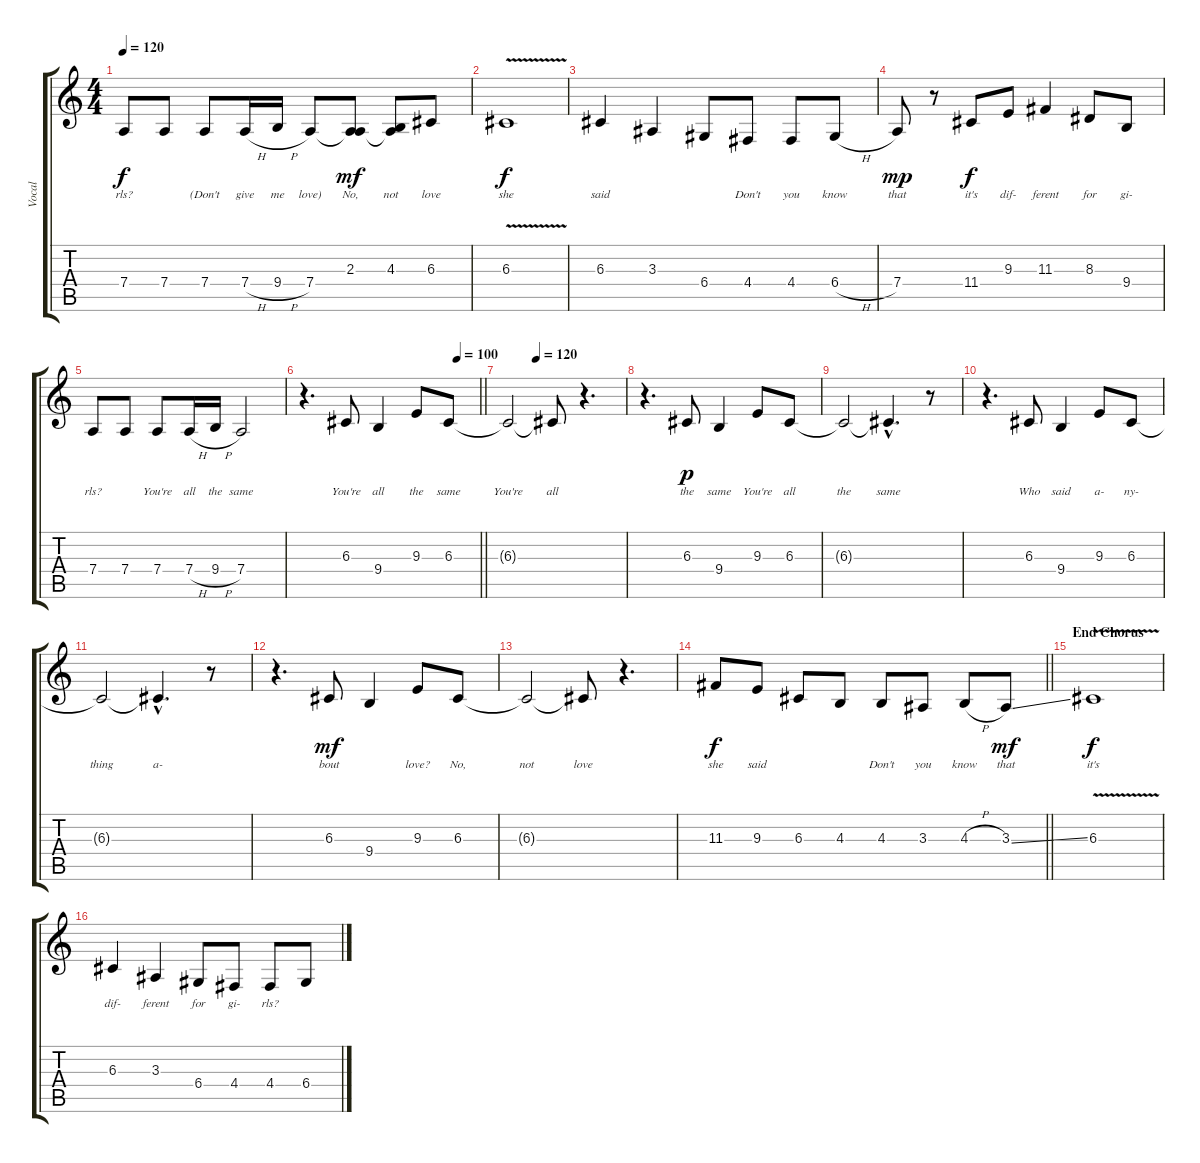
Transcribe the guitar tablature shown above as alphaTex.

\track ("Vocal" "Vocal") {instrument vibraphone}
\staff {score tabs}
\tuning (E4 B3 G3 D3 A2 E2) {hide}
\ts (4 4)
\tempo 120
\clef g2
\ks c
7.4.8{lyrics (0 "rls?") lyrics (1 "") lyrics (2 "") lyrics (3 "") lyrics (4 "") dy f} 7.4.8{lyrics (0 "") lyrics (1 "") lyrics (2 "") lyrics (3 "") lyrics (4 "")} 7.4.8{lyrics (0 "(Don't") lyrics (1 "") lyrics (2 "") lyrics (3 "") lyrics (4 "")} 7.4{h}.16{lyrics (0 "give") lyrics (1 "") lyrics (2 "") lyrics (3 "") lyrics (4 "")} 9.4{h}.16{lyrics (0 "me") lyrics (1 "") lyrics (2 "") lyrics (3 "") lyrics (4 "")} 7.4.8{lyrics (0 "love)") lyrics (1 "") lyrics (2 "") lyrics (3 "") lyrics (4 "")} (2.3 7.4{t}).8{lyrics (0 "No,") lyrics (1 "") lyrics (2 "") lyrics (3 "") lyrics (4 "") dy mf} (4.3 7.4{t}).8{lyrics (0 "not") lyrics (1 "") lyrics (2 "") lyrics (3 "") lyrics (4 "")} 6.3.8{lyrics (0 "love") lyrics (1 "") lyrics (2 "") lyrics (3 "") lyrics (4 "")} |
6.3{v}.1{lyrics (0 "she") lyrics (1 "") lyrics (2 "") lyrics (3 "") lyrics (4 "") dy f} |
6.3.4{lyrics (0 "said") lyrics (1 "") lyrics (2 "") lyrics (3 "") lyrics (4 "")} 3.3.4{lyrics (0 "") lyrics (1 "") lyrics (2 "") lyrics (3 "") lyrics (4 "")} 6.4.8{lyrics (0 "") lyrics (1 "") lyrics (2 "") lyrics (3 "") lyrics (4 "")} 4.4.8{lyrics (0 "Don't") lyrics (1 "") lyrics (2 "") lyrics (3 "") lyrics (4 "")} 4.4.8{lyrics (0 "you") lyrics (1 "") lyrics (2 "") lyrics (3 "") lyrics (4 "")} 6.4{h}.8{lyrics (0 "know") lyrics (1 "") lyrics (2 "") lyrics (3 "") lyrics (4 "")} |
7.4.8{lyrics (0 "that") lyrics (1 "") lyrics (2 "") lyrics (3 "") lyrics (4 "") dy mp} r.8 11.4.8{lyrics (0 "it's") lyrics (1 "") lyrics (2 "") lyrics (3 "") lyrics (4 "") dy f} 9.3.8{lyrics (0 "dif-") lyrics (1 "") lyrics (2 "") lyrics (3 "") lyrics (4 "")} 11.3.4{lyrics (0 "ferent") lyrics (1 "") lyrics (2 "") lyrics (3 "") lyrics (4 "")} 8.3.8{lyrics (0 "for") lyrics (1 "") lyrics (2 "") lyrics (3 "") lyrics (4 "")} 9.4.8{lyrics (0 "gi-") lyrics (1 "") lyrics (2 "") lyrics (3 "") lyrics (4 "")} |
7.4.8{lyrics (0 "rls?") lyrics (1 "") lyrics (2 "") lyrics (3 "") lyrics (4 "")} 7.4.8{lyrics (0 "") lyrics (1 "") lyrics (2 "") lyrics (3 "") lyrics (4 "")} 7.4.8{lyrics (0 "You're") lyrics (1 "") lyrics (2 "") lyrics (3 "") lyrics (4 "")} 7.4{h}.16{lyrics (0 "all") lyrics (1 "") lyrics (2 "") lyrics (3 "") lyrics (4 "")} 9.4{h}.16{lyrics (0 "the") lyrics (1 "") lyrics (2 "") lyrics (3 "") lyrics (4 "")} 7.4.2{lyrics (0 "same") lyrics (1 "") lyrics (2 "") lyrics (3 "") lyrics (4 "")} |
\tempo (80 0.875)
\tempo (100 0.875)
\barLineRight lightlight
r.4{d} 6.3.8{lyrics (0 "You're") lyrics (1 "") lyrics (2 "") lyrics (3 "") lyrics (4 "")} 9.4.4{lyrics (0 "all") lyrics (1 "") lyrics (2 "") lyrics (3 "") lyrics (4 "")} 9.3.8{lyrics (0 "the") lyrics (1 "") lyrics (2 "") lyrics (3 "") lyrics (4 "")} 6.3.8{lyrics (0 "same") lyrics (1 "") lyrics (2 "") lyrics (3 "") lyrics (4 "")} |
\tempo (120 0.25)
6.3{t}.2{lyrics (0 "You're") lyrics (1 "") lyrics (2 "") lyrics (3 "") lyrics (4 "")} 6.3{t}.8{lyrics (0 "all") lyrics (1 "") lyrics (2 "") lyrics (3 "") lyrics (4 "")} r.4{d} |
r.4{d} 6.3.8{lyrics (0 "the") lyrics (1 "") lyrics (2 "") lyrics (3 "") lyrics (4 "") dy p} 9.4.4{lyrics (0 "same") lyrics (1 "") lyrics (2 "") lyrics (3 "") lyrics (4 "")} 9.3.8{lyrics (0 "You're") lyrics (1 "") lyrics (2 "") lyrics (3 "") lyrics (4 "")} 6.3.8{lyrics (0 "all") lyrics (1 "") lyrics (2 "") lyrics (3 "") lyrics (4 "")} |
6.3{t}.2{lyrics (0 "the") lyrics (1 "") lyrics (2 "") lyrics (3 "") lyrics (4 "")} 6.3{hac t}.4{d lyrics (0 "same") lyrics (1 "") lyrics (2 "") lyrics (3 "") lyrics (4 "")} r.8 |
r.4{d} 6.3.8{lyrics (0 "Who") lyrics (1 "") lyrics (2 "") lyrics (3 "") lyrics (4 "")} 9.4.4{lyrics (0 "said") lyrics (1 "") lyrics (2 "") lyrics (3 "") lyrics (4 "")} 9.3.8{lyrics (0 "a-") lyrics (1 "") lyrics (2 "") lyrics (3 "") lyrics (4 "")} 6.3.8{lyrics (0 "ny-") lyrics (1 "") lyrics (2 "") lyrics (3 "") lyrics (4 "")} |
6.3{t}.2{lyrics (0 "thing") lyrics (1 "") lyrics (2 "") lyrics (3 "") lyrics (4 "")} 6.3{hac t}.4{d lyrics (0 "a-") lyrics (1 "") lyrics (2 "") lyrics (3 "") lyrics (4 "")} r.8 |
r.4{d} 6.3.8{lyrics (0 "bout") lyrics (1 "") lyrics (2 "") lyrics (3 "") lyrics (4 "") dy mf} 9.4.4{lyrics (0 "") lyrics (1 "") lyrics (2 "") lyrics (3 "") lyrics (4 "")} 9.3.8{lyrics (0 "love?") lyrics (1 "") lyrics (2 "") lyrics (3 "") lyrics (4 "")} 6.3.8{lyrics (0 "No,") lyrics (1 "") lyrics (2 "") lyrics (3 "") lyrics (4 "")} |
6.3{t}.2{lyrics (0 "not") lyrics (1 "") lyrics (2 "") lyrics (3 "") lyrics (4 "")} 6.3{t}.8{lyrics (0 "love") lyrics (1 "") lyrics (2 "") lyrics (3 "") lyrics (4 "")} r.4{d} |
\barLineRight lightlight
11.3.8{lyrics (0 "she") lyrics (1 "") lyrics (2 "") lyrics (3 "") lyrics (4 "") dy f} 9.3.8{lyrics (0 "said") lyrics (1 "") lyrics (2 "") lyrics (3 "") lyrics (4 "")} 6.3.8{lyrics (0 "") lyrics (1 "") lyrics (2 "") lyrics (3 "") lyrics (4 "")} 4.3.8{lyrics (0 "") lyrics (1 "") lyrics (2 "") lyrics (3 "") lyrics (4 "")} 4.3.8{lyrics (0 "Don't") lyrics (1 "") lyrics (2 "") lyrics (3 "") lyrics (4 "")} 3.3.8{lyrics (0 "you") lyrics (1 "") lyrics (2 "") lyrics (3 "") lyrics (4 "")} 4.3{h}.8{lyrics (0 "know") lyrics (1 "") lyrics (2 "") lyrics (3 "") lyrics (4 "")} 3.3{ss}.8{lyrics (0 "that") lyrics (1 "") lyrics (2 "") lyrics (3 "") lyrics (4 "") dy mf} |
\section ("" "End Chorus")
6.3{v}.1{lyrics (0 "it's") lyrics (1 "") lyrics (2 "") lyrics (3 "") lyrics (4 "") dy f} |
6.3.4{lyrics (0 "dif-") lyrics (1 "") lyrics (2 "") lyrics (3 "") lyrics (4 "")} 3.3.4{lyrics (0 "ferent") lyrics (1 "") lyrics (2 "") lyrics (3 "") lyrics (4 "")} 6.4.8{lyrics (0 "for") lyrics (1 "") lyrics (2 "") lyrics (3 "") lyrics (4 "")} 4.4.8{lyrics (0 "gi-") lyrics (1 "") lyrics (2 "") lyrics (3 "") lyrics (4 "")} 4.4.8{lyrics (0 "rls?") lyrics (1 "") lyrics (2 "") lyrics (3 "") lyrics (4 "")} 6.4{h}.8{lyrics (0 "") lyrics (1 "") lyrics (2 "") lyrics (3 "") lyrics (4 "")}
